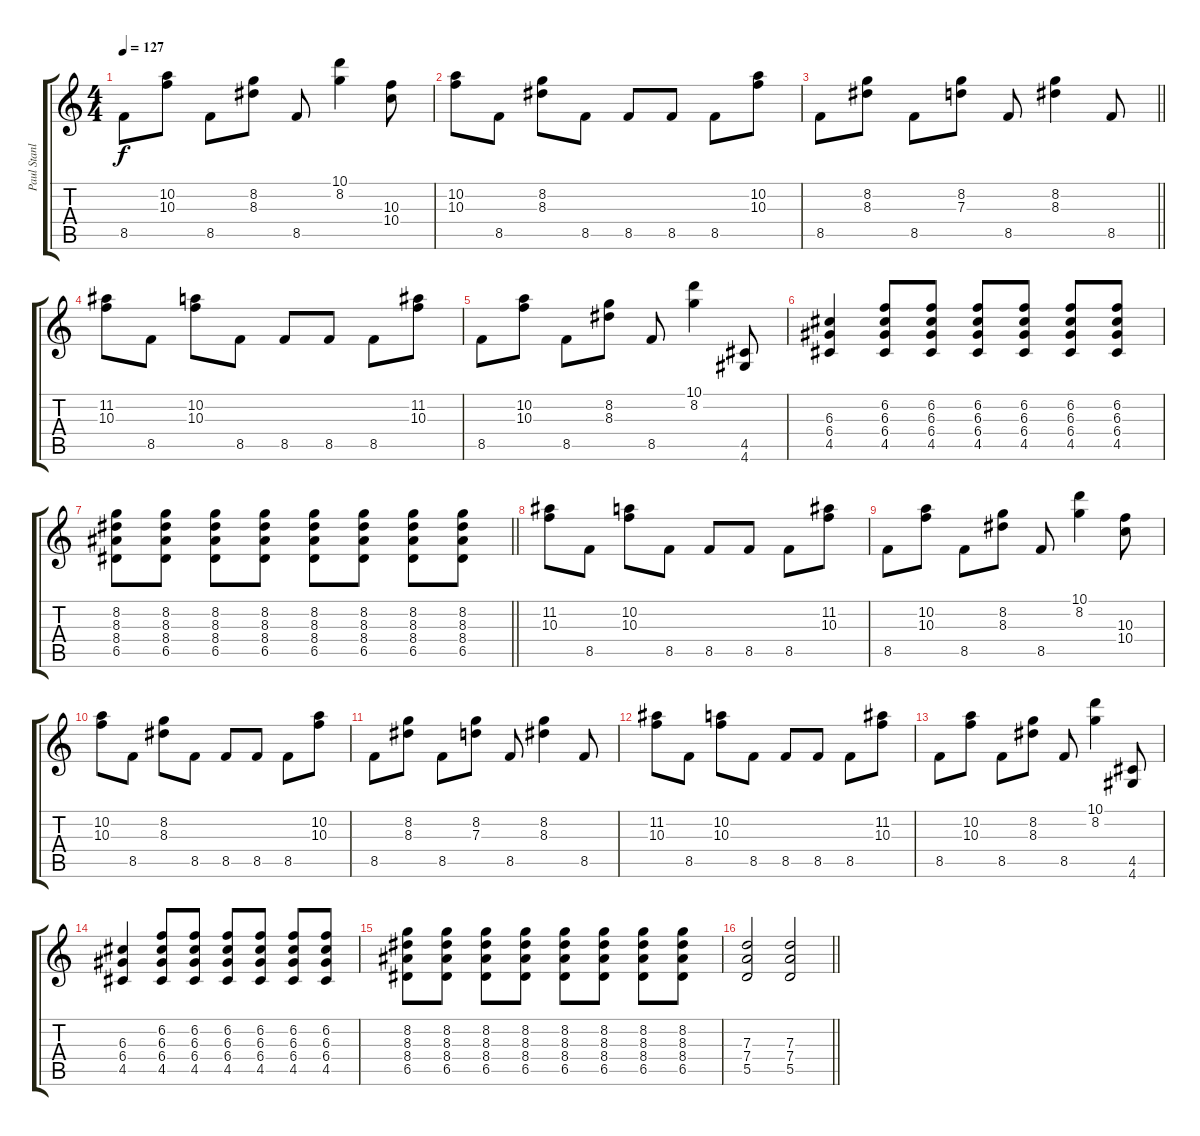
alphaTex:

\track ("Paul Stanley - Guitarra Rítmica" "Paul Stanl") {instrument overdrivenguitar}
\staff {score tabs}
\tuning (E4 B3 G3 D3 A2 E2) {hide}
\ts (4 4)
\tempo 127
\clef g2
\ks c
8.5.8{dy f} (10.2 10.3).8 8.5.8 (8.2 8.3).8 8.5.8 (10.1 8.2).4 (10.3 10.4).8 |
(10.2 10.3).8 8.5.8 (8.2 8.3).8 8.5.8 8.5.8 8.5.8 8.5.8 (10.2 10.3).8 |
\barLineRight lightlight
8.5.8 (8.2 8.3).8 8.5.8 (8.2 7.3).8 8.5.8 (8.2 8.3).4 8.5.8 |
(11.2 10.3).8 8.5.8 (10.2 10.3).8 8.5.8 8.5.8 8.5.8 8.5.8 (11.2 10.3).8 |
8.5.8 (10.2 10.3).8 8.5.8 (8.2 8.3).8 8.5.8 (10.1 8.2).4 (4.5 4.6).8 |
(6.3 6.4 4.5).4 (6.2 6.3 6.4 4.5).8 (6.2 6.3 6.4 4.5).8 (6.2 6.3 6.4 4.5).8 (6.2 6.3 6.4 4.5).8 (6.2 6.3 6.4 4.5).8 (6.2 6.3 6.4 4.5).8 |
\barLineRight lightlight
(8.2 8.3 8.4 6.5).8 (8.2 8.3 8.4 6.5).8 (8.2 8.3 8.4 6.5).8 (8.2 8.3 8.4 6.5).8 (8.2 8.3 8.4 6.5).8 (8.2 8.3 8.4 6.5).8 (8.2 8.3 8.4 6.5).8 (8.2 8.3 8.4 6.5).8 |
(11.2 10.3).8 8.5.8 (10.2 10.3).8 8.5.8 8.5.8 8.5.8 8.5.8 (11.2 10.3).8 |
8.5.8 (10.2 10.3).8 8.5.8 (8.2 8.3).8 8.5.8 (10.1 8.2).4 (10.3 10.4).8 |
(10.2 10.3).8 8.5.8 (8.2 8.3).8 8.5.8 8.5.8 8.5.8 8.5.8 (10.2 10.3).8 |
8.5.8 (8.2 8.3).8 8.5.8 (8.2 7.3).8 8.5.8 (8.2 8.3).4 8.5.8 |
(11.2 10.3).8 8.5.8 (10.2 10.3).8 8.5.8 8.5.8 8.5.8 8.5.8 (11.2 10.3).8 |
8.5.8 (10.2 10.3).8 8.5.8 (8.2 8.3).8 8.5.8 (10.1 8.2).4 (4.5 4.6).8 |
(6.3 6.4 4.5).4 (6.2 6.3 6.4 4.5).8 (6.2 6.3 6.4 4.5).8 (6.2 6.3 6.4 4.5).8 (6.2 6.3 6.4 4.5).8 (6.2 6.3 6.4 4.5).8 (6.2 6.3 6.4 4.5).8 |
(8.2 8.3 8.4 6.5).8 (8.2 8.3 8.4 6.5).8 (8.2 8.3 8.4 6.5).8 (8.2 8.3 8.4 6.5).8 (8.2 8.3 8.4 6.5).8 (8.2 8.3 8.4 6.5).8 (8.2 8.3 8.4 6.5).8 (8.2 8.3 8.4 6.5).8 |
\barLineRight lightlight
(7.3 7.4 5.5).2 (7.3 7.4 5.5).2
